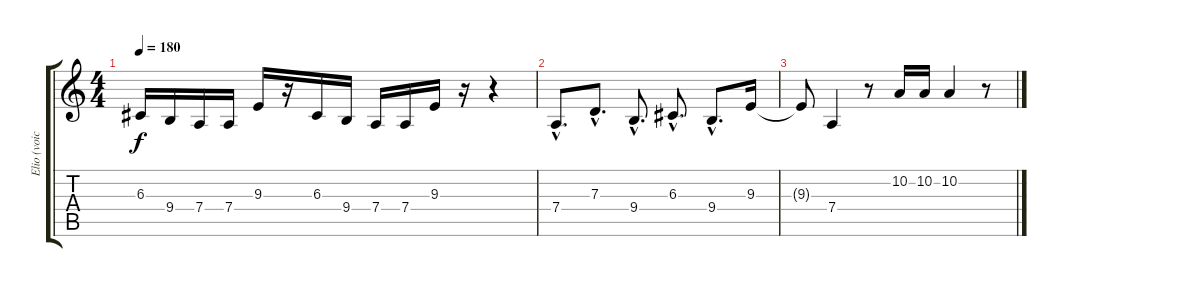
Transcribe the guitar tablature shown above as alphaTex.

\track ("Elio (voice)" "Elio (voic") {instrument clarinet}
\staff {score tabs}
\tuning (E4 B3 G3 D3 A2 E2) {hide}
\ts (4 4)
\tempo 180
\clef g2
\ks c
6.3.16{dy f} 9.4.16 7.4.16 7.4.16 9.3.16 r.16 6.3.16 9.4.16 7.4.16 7.4.16 9.3.16 r.16 r.4 |
7.4{hac}.8{d} 7.3{hac}.8{d} 9.4{hac}.8{d} 6.3{hac}.8{d} 9.4{hac}.8{d} 9.3.16 |
9.3{t}.8 7.4.4 r.8 10.2.16 10.2.16 10.2.4 r.8
